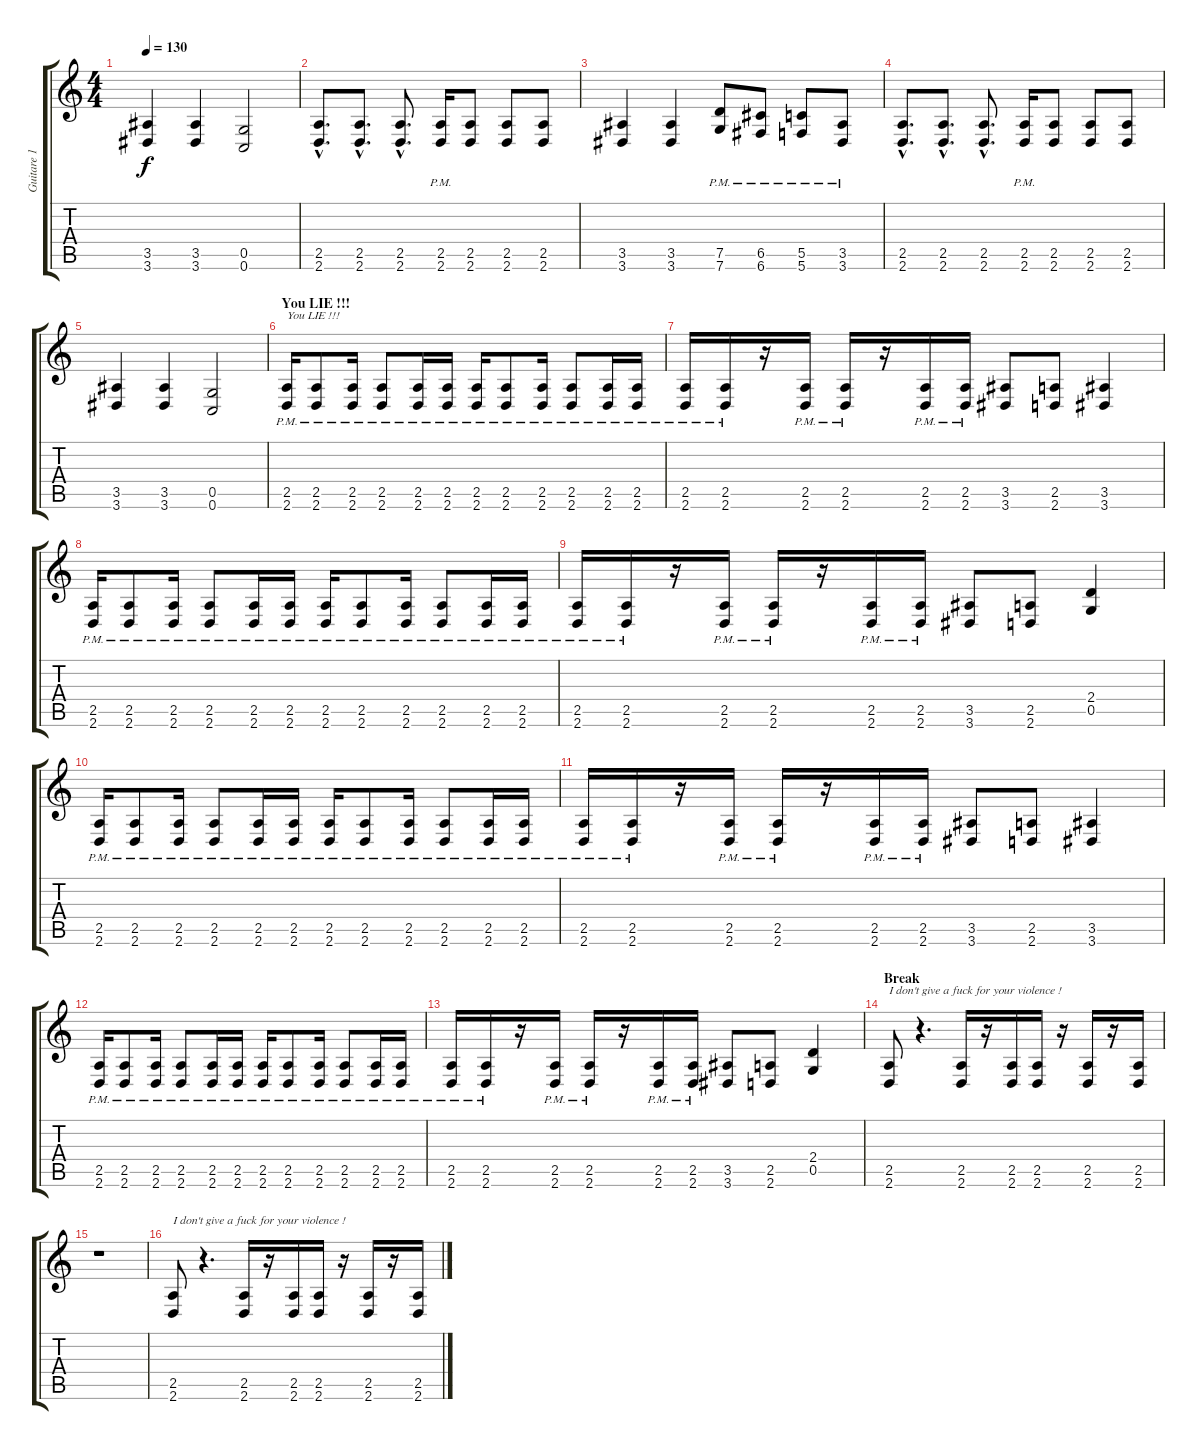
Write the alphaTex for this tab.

\track ("Guitare 1" "Guitare 1") {instrument distortionguitar}
\staff {score tabs}
\tuning (D4 A3 F3 C3 G2 C2) {hide}
\ts (4 4)
\tempo 130
\clef g2
\ks c
(3.5 3.6).4{dy f} (3.5 3.6).4 (0.5 0.6).2 |
(2.5{hac} 2.6{hac}).8{d} (2.5{hac} 2.6{hac}).8{d} (2.5{hac} 2.6{hac}).8{d} (2.5{pm} 2.6{pm}).16 (2.5 2.6).8 (2.5 2.6).8 (2.5 2.6).8 |
(3.5 3.6).4 (3.5 3.6).4 (7.5{pm} 7.6{pm}).8 (6.5{pm} 6.6{pm}).8 (5.5{pm} 5.6{pm}).8 (3.5{pm} 3.6{pm}).8 |
(2.5{hac} 2.6{hac}).8{d} (2.5{hac} 2.6{hac}).8{d} (2.5{hac} 2.6{hac}).8{d} (2.5{pm} 2.6{pm}).16 (2.5 2.6).8 (2.5 2.6).8 (2.5 2.6).8 |
(3.5 3.6).4 (3.5 3.6).4 (0.5 0.6).2 |
\section ("" "You LIE !!!")
(2.5{pm} 2.6{pm}).16{txt "You LIE !!!"} (2.5{pm} 2.6{pm}).8 (2.5{pm} 2.6{pm}).16 (2.5{pm} 2.6{pm}).8 (2.5{pm} 2.6{pm}).16 (2.5{pm} 2.6{pm}).16 (2.5{pm} 2.6{pm}).16 (2.5{pm} 2.6{pm}).8 (2.5{pm} 2.6{pm}).16 (2.5{pm} 2.6{pm}).8 (2.5{pm} 2.6{pm}).16 (2.5{pm} 2.6{pm}).16 |
(2.5{pm} 2.6{pm}).16 (2.5{pm} 2.6{pm}).16 r.16 (2.5{pm} 2.6{pm}).16 (2.5{pm} 2.6{pm}).16 r.16 (2.5{pm} 2.6{pm}).16 (2.5{pm} 2.6{pm}).16 (3.5 3.6).8 (2.5 2.6).8 (3.5 3.6).4 |
(2.5{pm} 2.6{pm}).16 (2.5{pm} 2.6{pm}).8 (2.5{pm} 2.6{pm}).16 (2.5{pm} 2.6{pm}).8 (2.5{pm} 2.6{pm}).16 (2.5{pm} 2.6{pm}).16 (2.5{pm} 2.6{pm}).16 (2.5{pm} 2.6{pm}).8 (2.5{pm} 2.6{pm}).16 (2.5{pm} 2.6{pm}).8 (2.5{pm} 2.6{pm}).16 (2.5{pm} 2.6{pm}).16 |
(2.5{pm} 2.6{pm}).16 (2.5{pm} 2.6{pm}).16 r.16 (2.5{pm} 2.6{pm}).16 (2.5{pm} 2.6{pm}).16 r.16 (2.5{pm} 2.6{pm}).16 (2.5{pm} 2.6{pm}).16 (3.5 3.6).8 (2.5 2.6).8 (2.4 0.5).4 |
(2.5{pm} 2.6{pm}).16 (2.5{pm} 2.6{pm}).8 (2.5{pm} 2.6{pm}).16 (2.5{pm} 2.6{pm}).8 (2.5{pm} 2.6{pm}).16 (2.5{pm} 2.6{pm}).16 (2.5{pm} 2.6{pm}).16 (2.5{pm} 2.6{pm}).8 (2.5{pm} 2.6{pm}).16 (2.5{pm} 2.6{pm}).8 (2.5{pm} 2.6{pm}).16 (2.5{pm} 2.6{pm}).16 |
(2.5{pm} 2.6{pm}).16 (2.5{pm} 2.6{pm}).16 r.16 (2.5{pm} 2.6{pm}).16 (2.5{pm} 2.6{pm}).16 r.16 (2.5{pm} 2.6{pm}).16 (2.5{pm} 2.6{pm}).16 (3.5 3.6).8 (2.5 2.6).8 (3.5 3.6).4 |
(2.5{pm} 2.6{pm}).16 (2.5{pm} 2.6{pm}).8 (2.5{pm} 2.6{pm}).16 (2.5{pm} 2.6{pm}).8 (2.5{pm} 2.6{pm}).16 (2.5{pm} 2.6{pm}).16 (2.5{pm} 2.6{pm}).16 (2.5{pm} 2.6{pm}).8 (2.5{pm} 2.6{pm}).16 (2.5{pm} 2.6{pm}).8 (2.5{pm} 2.6{pm}).16 (2.5{pm} 2.6{pm}).16 |
(2.5{pm} 2.6{pm}).16 (2.5{pm} 2.6{pm}).16 r.16 (2.5{pm} 2.6{pm}).16 (2.5{pm} 2.6{pm}).16 r.16 (2.5{pm} 2.6{pm}).16 (2.5{pm} 2.6{pm}).16 (3.5 3.6).8 (2.5 2.6).8 (2.4 0.5).4 |
\section ("" "Break")
(2.5 2.6).8{txt "I don't give a fuck for your violence !"} r.4{d} (2.5 2.6).16 r.16 (2.5 2.6).16 (2.5 2.6).16 r.16 (2.5 2.6).16 r.16 (2.5 2.6).16 |
r.1 |
(2.5 2.6).8{txt "I don't give a fuck for your violence !"} r.4{d} (2.5 2.6).16 r.16 (2.5 2.6).16 (2.5 2.6).16 r.16 (2.5 2.6).16 r.16 (2.5 2.6).16
